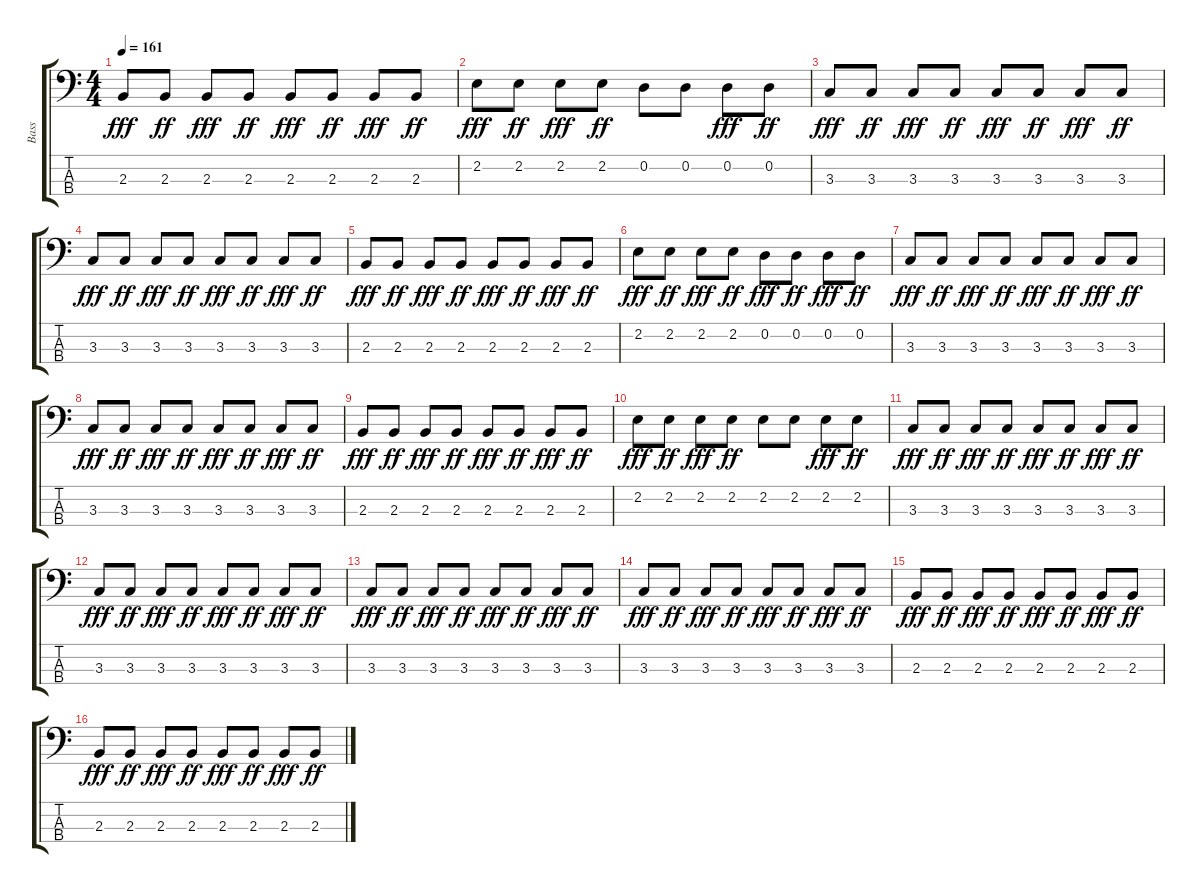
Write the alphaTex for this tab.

\track ("Bass" "Bass") {instrument electricbasspick}
\staff {score tabs}
\tuning (G2 D2 A1 E1) {hide}
\ts (4 4)
\tempo 161
\clef f4
\ks c
2.3.8{dy fff} 2.3.8{dy ff} 2.3.8{dy fff} 2.3.8{dy ff} 2.3.8{dy fff} 2.3.8{dy ff} 2.3.8{dy fff} 2.3.8{dy ff} |
2.2.8{dy fff} 2.2.8{dy ff} 2.2.8{dy fff} 2.2.8{dy ff} 0.2.8 0.2.8 0.2.8{dy fff} 0.2.8{dy ff} |
3.3.8{dy fff} 3.3.8{dy ff} 3.3.8{dy fff} 3.3.8{dy ff} 3.3.8{dy fff} 3.3.8{dy ff} 3.3.8{dy fff} 3.3.8{dy ff} |
3.3.8{dy fff} 3.3.8{dy ff} 3.3.8{dy fff} 3.3.8{dy ff} 3.3.8{dy fff} 3.3.8{dy ff} 3.3.8{dy fff} 3.3.8{dy ff} |
2.3.8{dy fff} 2.3.8{dy ff} 2.3.8{dy fff} 2.3.8{dy ff} 2.3.8{dy fff} 2.3.8{dy ff} 2.3.8{dy fff} 2.3.8{dy ff} |
2.2.8{dy fff} 2.2.8{dy ff} 2.2.8{dy fff} 2.2.8{dy ff} 0.2.8{dy fff} 0.2.8{dy ff} 0.2.8{dy fff} 0.2.8{dy ff} |
3.3.8{dy fff} 3.3.8{dy ff} 3.3.8{dy fff} 3.3.8{dy ff} 3.3.8{dy fff} 3.3.8{dy ff} 3.3.8{dy fff} 3.3.8{dy ff} |
3.3.8{dy fff} 3.3.8{dy ff} 3.3.8{dy fff} 3.3.8{dy ff} 3.3.8{dy fff} 3.3.8{dy ff} 3.3.8{dy fff} 3.3.8{dy ff} |
2.3.8{dy fff} 2.3.8{dy ff} 2.3.8{dy fff} 2.3.8{dy ff} 2.3.8{dy fff} 2.3.8{dy ff} 2.3.8{dy fff} 2.3.8{dy ff} |
2.2.8{dy fff} 2.2.8{dy ff} 2.2.8{dy fff} 2.2.8{dy ff} 2.2.8 2.2.8 2.2.8{dy fff} 2.2.8{dy ff} |
3.3.8{dy fff} 3.3.8{dy ff} 3.3.8{dy fff} 3.3.8{dy ff} 3.3.8{dy fff} 3.3.8{dy ff} 3.3.8{dy fff} 3.3.8{dy ff} |
3.3.8{dy fff} 3.3.8{dy ff} 3.3.8{dy fff} 3.3.8{dy ff} 3.3.8{dy fff} 3.3.8{dy ff} 3.3.8{dy fff} 3.3.8{dy ff} |
3.3.8{dy fff} 3.3.8{dy ff} 3.3.8{dy fff} 3.3.8{dy ff} 3.3.8{dy fff} 3.3.8{dy ff} 3.3.8{dy fff} 3.3.8{dy ff} |
3.3.8{dy fff} 3.3.8{dy ff} 3.3.8{dy fff} 3.3.8{dy ff} 3.3.8{dy fff} 3.3.8{dy ff} 3.3.8{dy fff} 3.3.8{dy ff} |
2.3.8{dy fff} 2.3.8{dy ff} 2.3.8{dy fff} 2.3.8{dy ff} 2.3.8{dy fff} 2.3.8{dy ff} 2.3.8{dy fff} 2.3.8{dy ff} |
2.3.8{dy fff} 2.3.8{dy ff} 2.3.8{dy fff} 2.3.8{dy ff} 2.3.8{dy fff} 2.3.8{dy ff} 2.3.8{dy fff} 2.3.8{dy ff}
